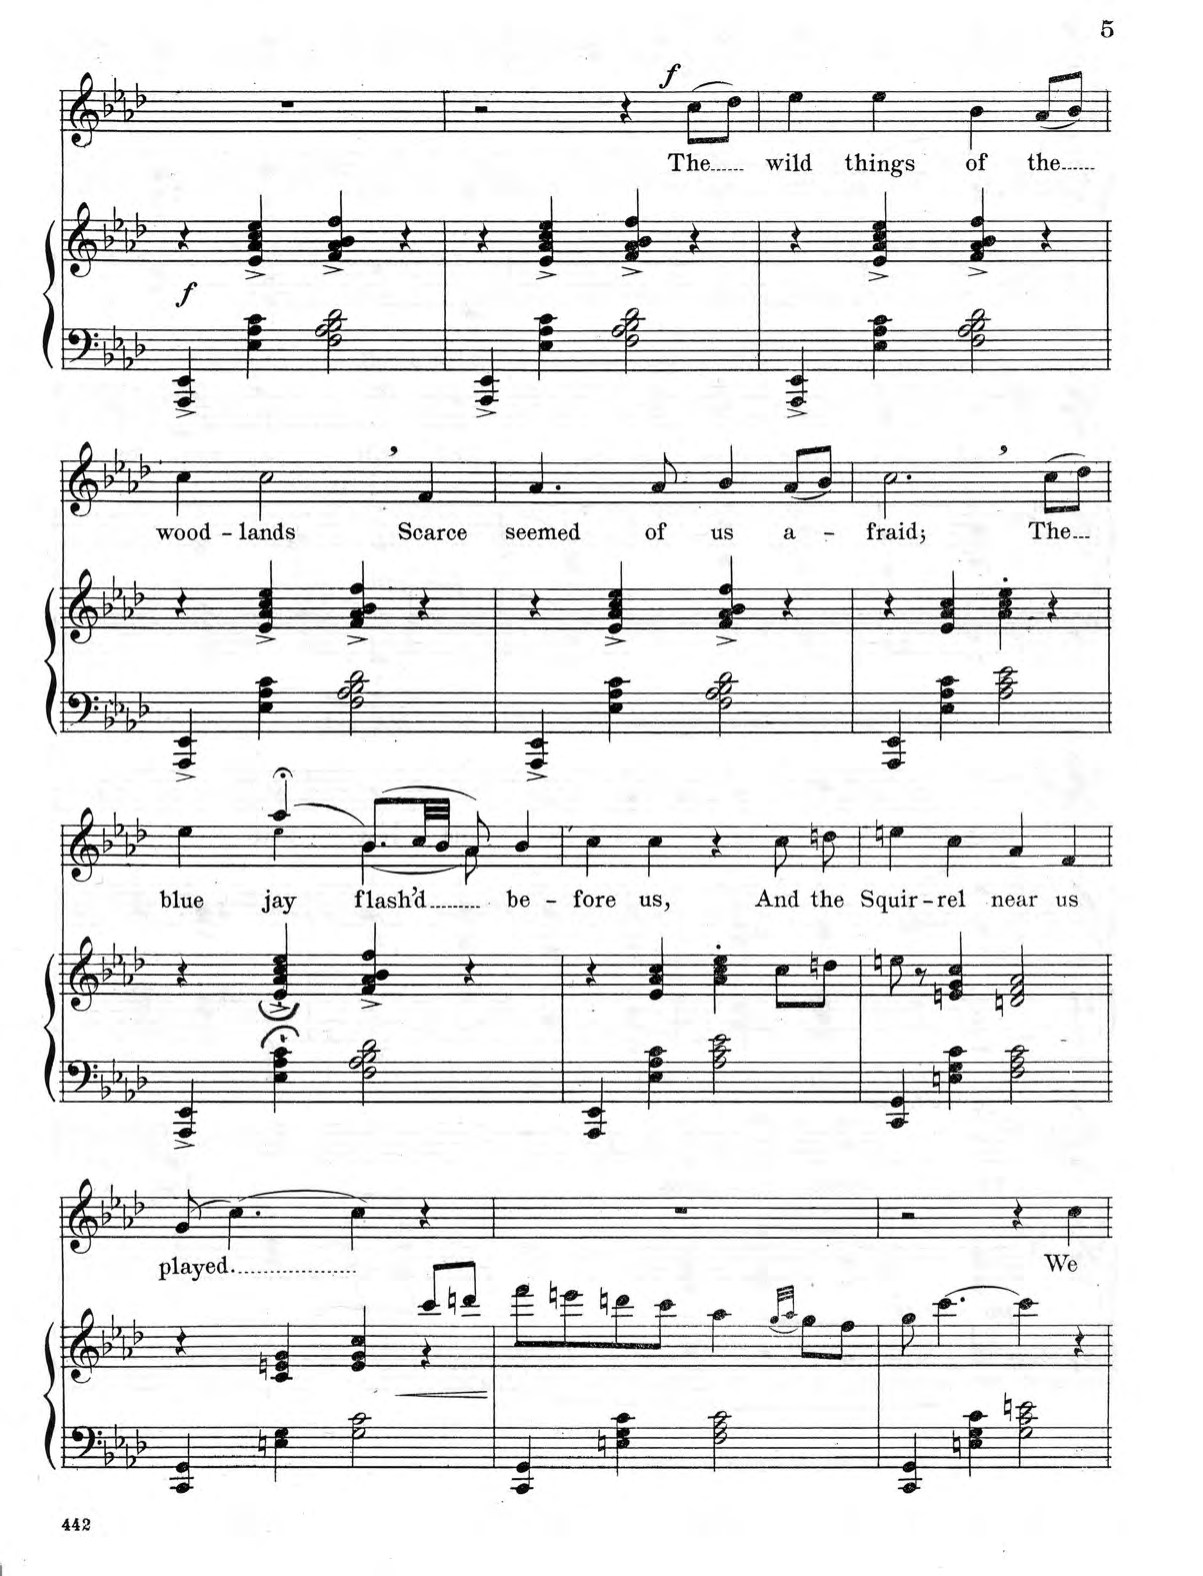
**kern	**kern	**dynam	**kern	**text	**dynam	**kern
*part3	*part3	*part3	*part2	*part2	*part2	*part1
*staff4	*staff3	*staff3/4	*staff2	*staff2	*staff2	*staff1
*I"Piano	*	*	*I"Voice	*	*	*I"Voice
*I'Pno	*	*	*	*	*	*
*clefF4	*clefG2	*	*clefG2	*	*	*clefG2
*k[b-e-a-d-]	*k[b-e-a-d-]	*	*k[b-e-a-d-]	*	*	*k[b-e-a-d-]
*M4/4	*M4/4	*	*M4/4	*	*	*M4/4
*met(c)	*met(c)	*	*met(c)	*	*	*met(c)
=35	=35	=35	=35	=35	=35	=35
*^	*	*	*	*	*	*
!	!	!	!LO:DY:b	!	!	!	!
4AAA-/^ 4EE-/^	2..ryy	4r	f	1r	.	.	1r
4E-\ 4A-\ 4c\	.	4e-/^< 4a-/^< 4cc/^< 4ee-/^<	.	.	.	.	.
2F\ 2A-\ 2B-\ 2d-\	.	4f/^< 4a-/^< 4b-/^< 4ff/^<	.	.	.	.	.
.	.	4r	.	.	.	.	.
.	8ryy	.	.	.	.	.	.
=36	=36	=36	=36	=36	=36	=36	=36
4AAA-/^ 4EE-/^	2..ryy	4r	.	2r	.	.	1r
4E-\ 4A-\ 4c\	.	4e-/^ 4a-/^ 4cc/^ 4ee-/^	.	.	.	.	.
2F\ 2A-\ 2B-\ 2d-\	.	4f/^ 4a-/^ 4b-/^ 4ff/^	.	4r	.	.	.
!	!	!	!	!	!	!LO:DY:a	!
.	.	4r	.	(8cc\L	The	f	.
.	8ryy	.	.	8dd-\J)	.	.	.
=37	=37	=37	=37	=37	=37	=37	=37
4AAA-/^ 4EE-/^	2..ryy	4r	.	4ee-\	wild	.	1r
4E-\ 4A-\ 4c\	.	4e-/^ 4a-/^ 4cc/^ 4ee-/^	.	4ee-\	things	.	.
2F\ 2A-\ 2B-\ 2d-\	.	4f/^ 4a-/^ 4b-/^ 4ff/^	.	4b-\	of	.	.
.	.	4r	.	(8a-/L	the	.	.
.	8ryy	.	.	8b-/J)	.	.	.
=38	=38	=38	=38	=38	=38	=38	=38
4AAA-/^ 4EE-/^	2..ryy	4r	.	4cc\	wood-	.	1r
4E-\ 4A-\ 4c\	.	4e-/^ 4a-/^ 4cc/^ 4ee-/^	.	2cc,\	-lands	.	.
2F\ 2A-\ 2B-\ 2d-\	.	4f/^ 4a-/^ 4b-/^ 4ff/^	.	.	.	.	.
.	.	4r	.	4f/	Scarce	.	.
.	8ryy	.	.	.	.	.	.
=39	=39	=39	=39	=39	=39	=39	=39
4AAA-/^ 4EE-/^	2..ryy	4r	.	4.a-/	seemed	.	1r
4E-\ 4A-\ 4c\	.	4e-/^ 4a-/^ 4cc/^ 4ee-/^	.	.	.	.	.
.	.	.	.	8a-/	of	.	.
2F\ 2A-\ 2B-\ 2d-\	.	4f/^ 4a-/^ 4b-/^ 4ff/^	.	4b-/	us	.	.
.	.	4r	.	(8a-/L	a-	.	.
.	8ryy	.	.	8b-/J)	.	.	.
=40	=40	=40	=40	=40	=40	=40	=40
4AAA-/ 4EE-/	2ryy	4r	.	2.cc,\	-fraid;	.	1r
4E-\ 4A-\ 4c\	.	4e-/ 4a-/ 4cc/	.	.	.	.	.
2A-\ 2c\ 2e-\	8ryy	4a-\' 4cc\' 4ee-\'	.	.	.	.	.
.	4.ryy	.	.	.	.	.	.
.	.	4r	.	(8cc\L	The	.	.
.	.	.	.	8dd-\J)	.	.	.
=41	=41	=41	=41	=41	=41	=41	=41
*	*	*	*	*^	*	*	*
4AAA-/^ 4EE-/^	2..ryy	4r	.	4ee-\	4ryy	blue	.	1r
4E-\; 4A-\; 4c\;	.	4e-/;<^ 4a-/;<^ 4cc/;<^ 4ee-/;<^	.	(4aa-;</	4ee-\	jay	.	.
!	!	!	!	!LO:N:head=solid	!LO:N:head=solid	!	!	!
2F\ 2A-\ 2B-\ 2d-\	.	4f/^ 4a-/^ 4b-/^ 4ff/^	.	(8.b-/L)	(4b-\	flash’d	.	.
.	.	.	.	32cc/LL	.	.	.	.
.	.	.	.	32b-/JJJ	.	.	.	.
.	.	4r	.	8a-/)	8a-\)	.	.	.
.	8ryy	.	.	8b-/	8ryy	be-	.	.
*	*	*	*	*v	*v	*	*	*
=42	=42	=42	=42	=42	=42	=42	=42
4AAA-/ 4EE-/	2ryy	4r	.	4cc\	-fore	.	1r
4E-\ 4A-\ 4c\	.	4e-/ 4a-/ 4cc/	.	4cc\	us,	.	.
2A-\ 2c\ 2e-\	8ryy	4a-\' 4cc\' 4ee-\'	.	4r	.	.	.
.	8ryy	.	.	.	.	.	.
.	4ryy	8cc\L	.	8cc\	And	.	.
.	.	8ddn\J	.	8ddn\	the	.	.
*v	*v	*	*	*	*	*	*
=43	=43	=43	=43	=43	=43	=43
4CC/ 4GG/	8een\	.	4een\	Squir-	.	1r
.	8r	.	.	.	.	.
4En\ 4G\ 4c\	4en/ 4g/ 4cc/	.	4cc\	-rel	.	.
2F\ 2A-\ 2c\	2dn/ 2f/ 2a-/	.	4a-/	near	.	.
.	.	.	4f/	us	.	.
=44	=44	=44	=44	=44	=44	=44
*^	*^	*	*	*	*	*
4CC/ 4GG/	2ryy	4r	2.ryy	.	(8g/	played.	.	1r
.	.	.	.	.	[4.cc\)	.	.	.
4En\ 4G\	.	4c/ 4en/ 4g/	.	.	.	.	.	.
2G\ 2c\	8ryy	4e/ 4g/ 4cc/	.	.	4cc\]	.	.	.
.	4.ryy	.	.	.	.	.	.	.
!	!	!	!	!LO:HP:b	!	!	!	!
.	.	8ccc/L	4r	<	4r	.	.	.
.	.	8dddn/J	.	.	.	.	.	.
*v	*v	*	*	*	*	*	*	*
*	*v	*v	*	*	*	*	*
.	.	[	.	.	.	.
=45	=45	=45	=45	=45	=45	=45
4CC/ 4GG/	8fff\L	.	1r	.	.	1r
.	8eeen\	.	.	.	.	.
4En\ 4G\ 4c\	8dddn\	.	.	.	.	.
.	8ccc\J	.	.	.	.	.
2F\ 2A-\ 2c\	4aa-\	.	.	.	.	.
.	(32qgg/LLL	.	.	.	.	.
.	32qaa-/JJJ	.	.	.	.	.
.	8gg\L)	.	.	.	.	.
.	8ff\J	.	.	.	.	.
=46	=46	=46	=46	=46	=46	=46
*^	*	*	*	*	*	*
4CC/ 4GG/	2..ryy	8gg\	.	2r	.	.	1r
.	.	[4.ccc\	.	.	.	.	.
4En\ 4G\ 4c\	.	.	.	.	.	.	.
2G\ 2c\ 2en\	.	4ccc\]	.	4r	.	.	.
.	.	4r	.	4cc\	We	.	.
.	8ryy	.	.	.	.	.	.
*v	*v	*	*	*	*	*	*
=	=	=	=	=	=	=
*-	*-	*-	*-	*-	*-	*-
